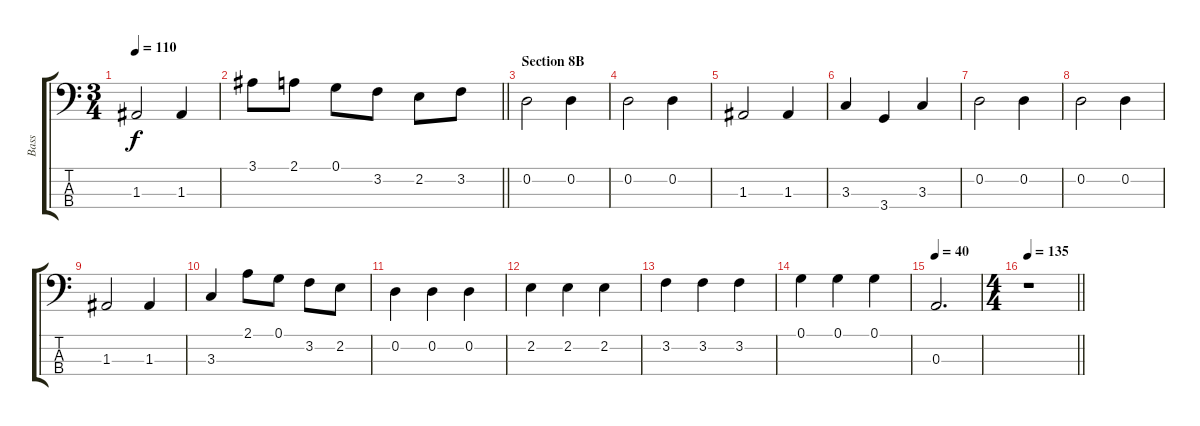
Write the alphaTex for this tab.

\track ("Bass" "Bass") {instrument electricbasspick}
\staff {score tabs}
\tuning (G2 D2 A1 E1) {hide}
\ts (3 4)
\tempo 110
\clef f4
\ks c
1.3.2{dy f} 1.3.4 |
\barLineRight lightlight
3.1.8 2.1.8 0.1.8 3.2.8 2.2.8 3.2.8 |
\section ("" "Section 8B")
0.2.2 0.2.4 |
0.2.2 0.2.4 |
1.3.2 1.3.4 |
3.3.4 3.4.4 3.3.4 |
0.2.2 0.2.4 |
0.2.2 0.2.4 |
1.3.2 1.3.4 |
3.3.4 2.1.8 0.1.8 3.2.8 2.2.8 |
0.2.4 0.2.4 0.2.4 |
2.2.4 2.2.4 2.2.4 |
3.2.4 3.2.4 3.2.4 |
0.1.4 0.1.4 0.1.4 |
\tempo 40
0.3.2{d} |
\ts (4 4)
\tempo 135
\barLineRight lightlight
r.1
